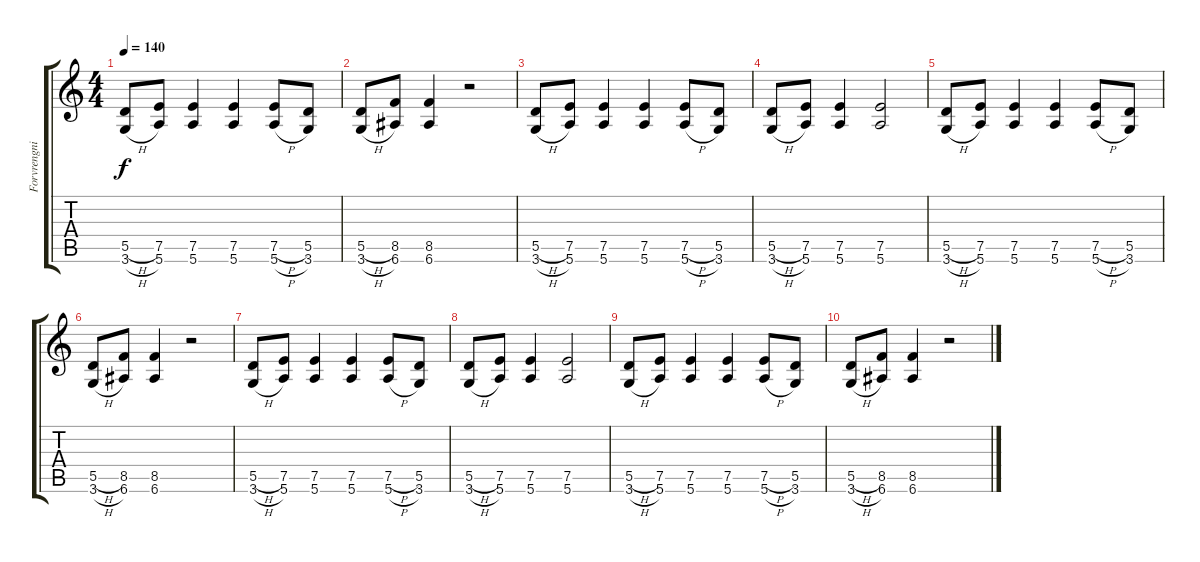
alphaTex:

\track ("Forvrengning gitar" "Forvrengni") {instrument distortionguitar}
\staff {score tabs}
\tuning (E4 B3 G3 D3 A2 E2) {hide}
\ts (4 4)
\tempo 140
\clef g2
\ks c
(5.5{h} 3.6{h}).8{dy f} (7.5 5.6).8 (7.5 5.6).4 (7.5 5.6).4 (7.5{h} 5.6{h}).8 (5.5 3.6).8 |
(5.5{h} 3.6{h}).8 (8.5 6.6).8 (8.5 6.6).4 r.2 |
(5.5{h} 3.6{h}).8 (7.5 5.6).8 (7.5 5.6).4 (7.5 5.6).4 (7.5{h} 5.6{h}).8 (5.5 3.6).8 |
(5.5{h} 3.6{h}).8 (7.5 5.6).8 (7.5 5.6).4 (7.5 5.6).2 |
(5.5{h} 3.6{h}).8 (7.5 5.6).8 (7.5 5.6).4 (7.5 5.6).4 (7.5{h} 5.6{h}).8 (5.5 3.6).8 |
(5.5{h} 3.6{h}).8 (8.5 6.6).8 (8.5 6.6).4 r.2 |
(5.5{h} 3.6{h}).8 (7.5 5.6).8 (7.5 5.6).4 (7.5 5.6).4 (7.5{h} 5.6{h}).8 (5.5 3.6).8 |
(5.5{h} 3.6{h}).8 (7.5 5.6).8 (7.5 5.6).4 (7.5 5.6).2 |
(5.5{h} 3.6{h}).8 (7.5 5.6).8 (7.5 5.6).4 (7.5 5.6).4 (7.5{h} 5.6{h}).8 (5.5 3.6).8 |
(5.5{h} 3.6{h}).8 (8.5 6.6).8 (8.5 6.6).4 r.2
